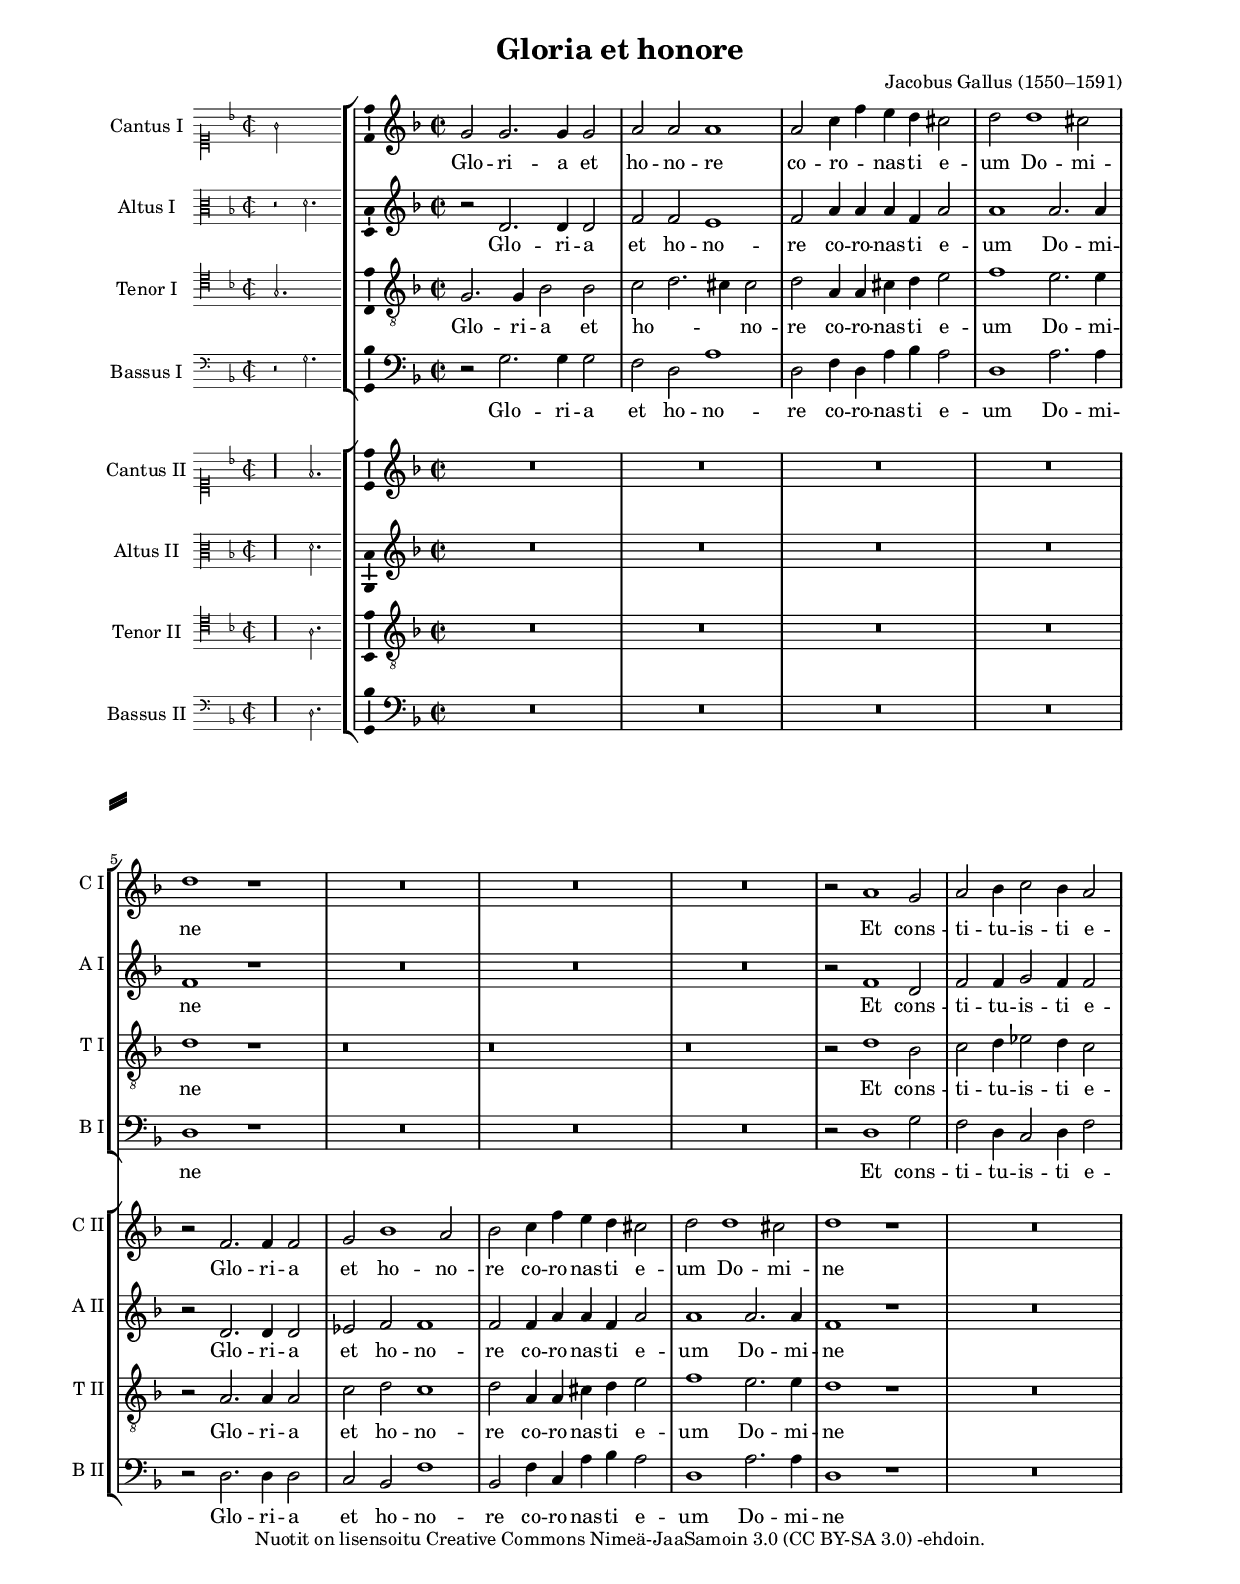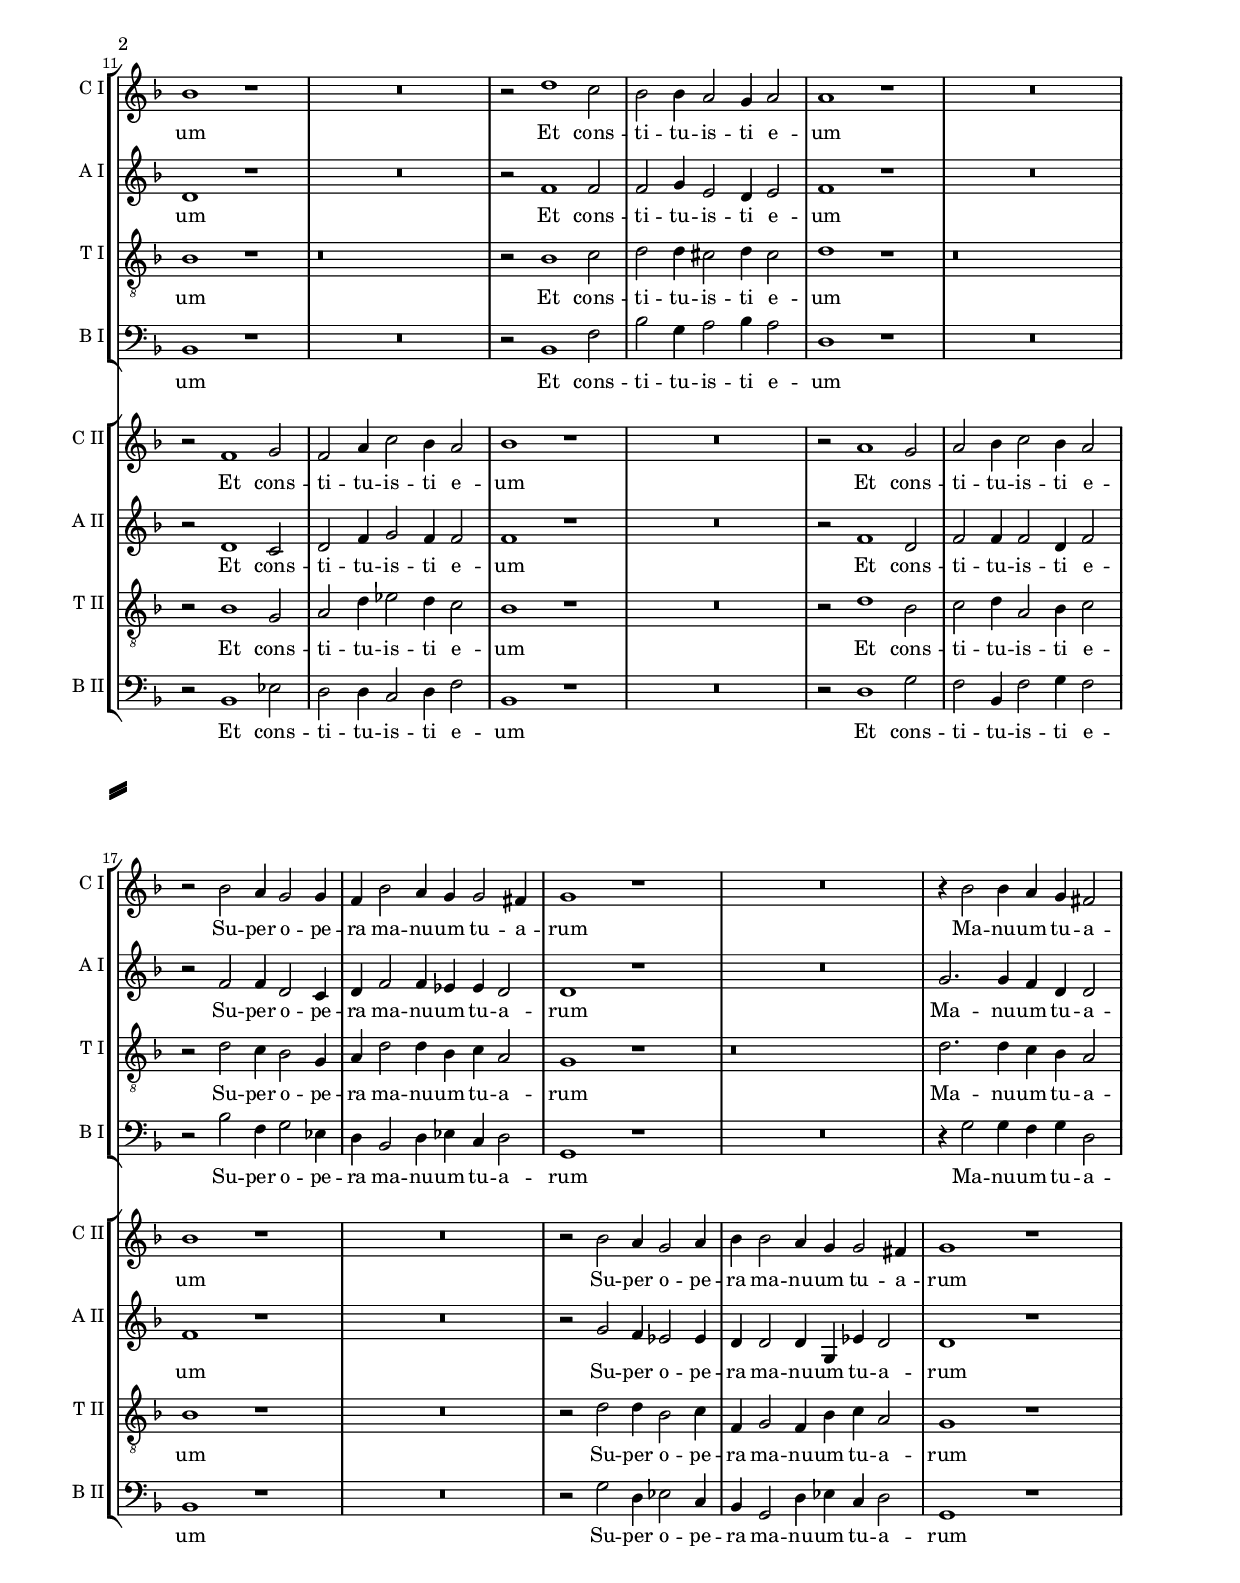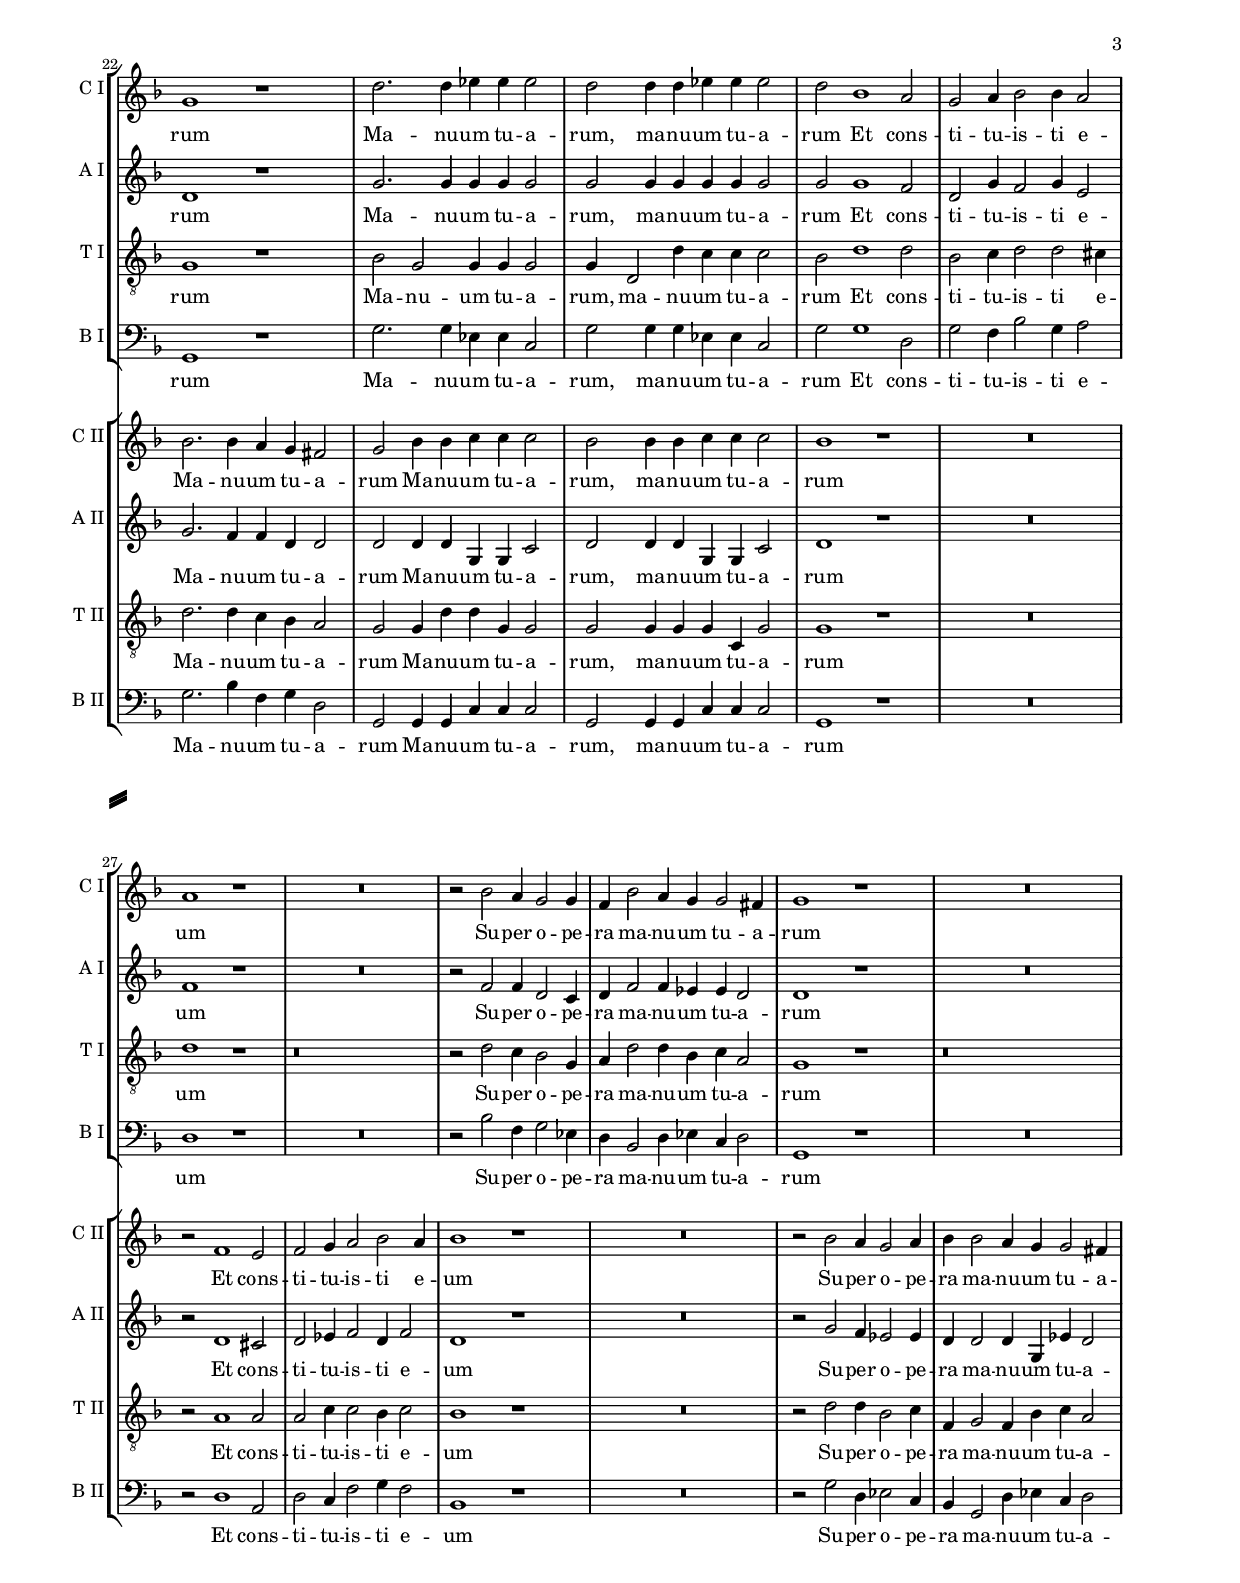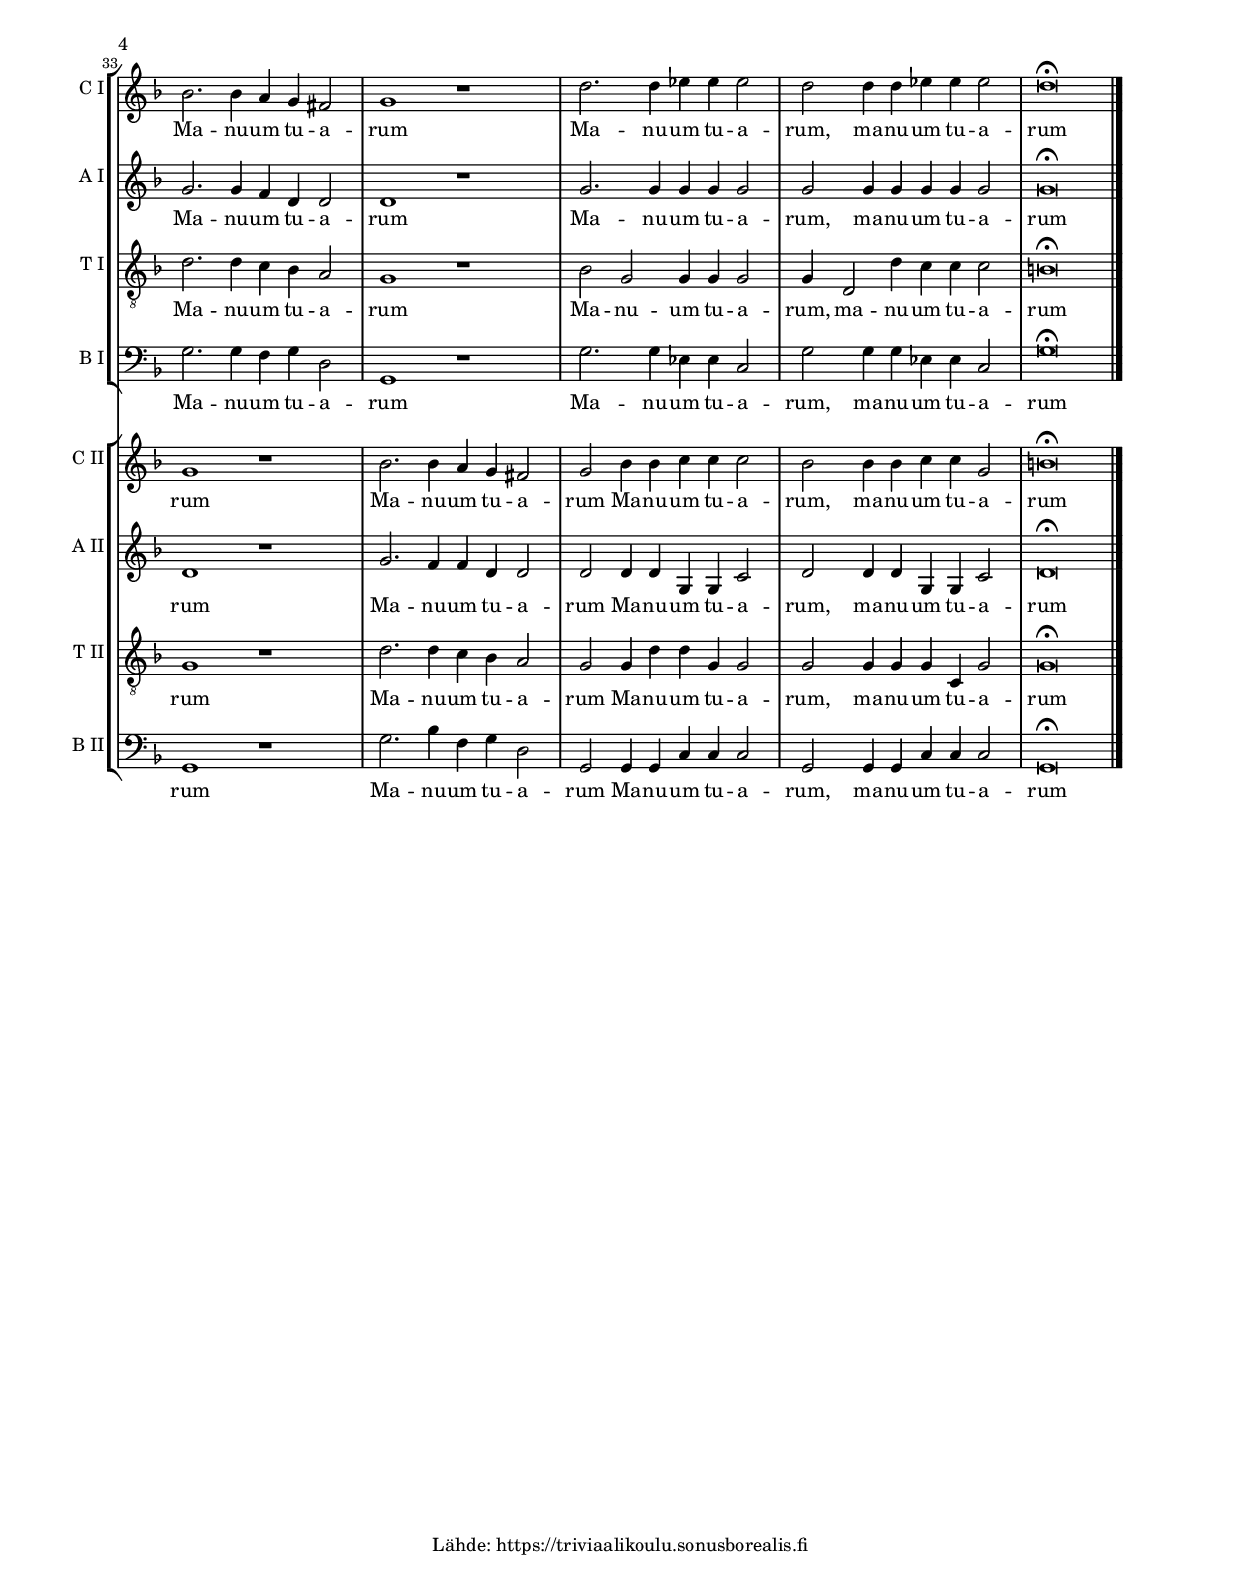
\version "2.19.49"
\include "suomi.ly"

\include "../paper-margins.ily"

#(set-global-staff-size 16)

global = {
%  \numericTimeSignature
  \time 2/2
	\set Timing.measureLength = #(ly:make-moment 4/2)
%  \autoBeamOff
  \key d \minor
  \set Staff.midiInstrument = #"voice oohs"
}

stanzaOneLyricsChoirOne = \lyricmode {
	Glo -- ri -- a et ho -- no -- re
	co -- ro -- nas -- ti e -- um Do -- mi -- ne
	Et cons -- ti -- tu -- is -- ti e -- um
	Et cons -- ti -- tu -- is -- ti e -- um
	Su -- per o -- pe -- ra ma -- nu -- um tu -- a -- rum
	Ma -- nu -- um tu -- a -- rum
	Ma -- nu -- um tu -- a -- rum,
	ma -- nu -- um tu -- a -- rum
	Et cons -- ti -- tu -- is -- ti e -- um
	Su -- per o -- pe -- ra ma -- nu -- um tu -- a -- rum
	Ma -- nu -- um tu -- a -- rum
	Ma -- nu -- um tu -- a -- rum,
	ma -- nu -- um tu -- a -- rum
}




% First choir

SopranoOneMusic = \relative c'' {
	\set Staff.instrumentName = #"Cantus I"
	\set Staff.shortInstrumentName = "C I"

	\incipit { \clef "mensural-c1" \key d \minor \time 2/2 g'2 }

	g2 g2. g4 g2 | a a a1 | a2 c4( f) e d cis2 | d d1 cis2 | 
	d1 r1 | R\breve | R\breve | R\breve |
	r2 a1 g2 | a b4 c2 b4 a2 | b1 r1 | R\breve |

% 2
	r2 d1 c2 | b2 b4 a2 g4 a2 | a1 r1 | R\breve |
	r2 b2 a4 g2 g4 | f b2 a4 g g2 fis4 | g1 r1 | R\breve |
	r4 b2 b4 a g fis2 | g1 r1 |
	d'2. d4 es es es2 | d d4 d es es es2 |

% 3
	d2 b1 a2 | g a4 b2 b4 a2 | a1 r1 | R\breve |
	r2 b a4 g2 g4 | f b2 a4 g g2 fis4 | g1 r1 | R\breve |
	b2. b4 a g fis2 | g1 r1
	d'2. d4 es es es2 | d d4 d es es es2 |
	d\breve\fermata \bar "|."
}


AltoOneMusic = \relative c' {
	\set Staff.instrumentName = #"Altus I"
	\set Staff.shortInstrumentName = "A I"

	\incipit { \clef "mensural-c3" \key d \minor \time 2/2 r2 d'2. }

	r2 d2. d4 d2 | f f e1 | f2 a4 a a f a2 | a1 a2. a4 |
	f1 r1 | R\breve | R\breve | R\breve |
	r2 f1 d2 | f2 f4 g2 f4 f2 | d1 r1 | R\breve |

% 2

	r2 f1 f2 | f2 g4 e2 d4 e2 | f1 r | R\breve |
	r2 f2 f4 d2 c4 | d f2 f4 es es d2 | d1 r | R\breve |
	g2. g4 f d d2 | d1 r | g2. g4 g g g2 | g g4 g g g g2 |

% 3

	g2 g1 f2 | d2 g4 f2 g4 e2 | f1 r | R\breve |
	r2 f f4 d2 c4 | d f2 f4 es es d2 | d1 r | R\breve |
	g2. g4 f d d2 | d1 r | g2. g4 g g g2 | g g4 g g g g2 |
	g\breve\fermata \bar "|."
}


TenoreOneMusic = \relative c' {
	\set Staff.instrumentName = #"Tenor I"
	\set Staff.shortInstrumentName = "T I"

	\incipit { \clef "mensural-c4" \key d \minor \time 2/2 g2. }

	\clef "treble_8"
	g2. g4 b2 b | c( d2. cis4) cis2 | d a4 a cis d e2 | f1 e2. e4 |
	d1 r1 | r\breve | r\breve | r\breve |
	r2 d1 b2 | c d4 es2 d4 c2 | b1 r | r\breve |

% 2
	r2 b1 c2 | d d4 cis2 d4 cis2 | d1 r | r\breve |
	r2 d c4 b2 g4 | a d2 d4 b c a2 | g1 r | r\breve |
	d'2. d4 c b a2 | g1 r | b2 g g4 g g2 | g4 d2 d'4 c c c2 |

% 3
	b2 d1 d2 | b c4 d2 d cis4 | d1 r | r\breve |
	r2 d c4 b2 g4 | a d2 d4 b c a2 | g1 r | r\breve |
	d'2. d4 c b a2 | g1 r | b2 g g4 g g2 | g4 d2 d'4 c c c2 |
	h\breve\fermata \bar "|."
}


BassOneMusic = \relative c' {
	\set Staff.instrumentName = #"Bassus I"
	\set Staff.shortInstrumentName = "B I"

	\incipit { \clef "mensural-f" \key d \minor \time 2/2 r2 g2. }

	\clef bass
	r2 g2. g4 g2 | f d a'1 | d,2 f4 d a' b a2 | d,1 a'2. a4 |
	d,1 r1 | R\breve | R\breve | R\breve |
	r2 d1 g2 | f d4 c2 d4 f2 | b,1 r | R\breve |

% 2
	r2 b1 f'2 | b g4 a2 b4 a2 | d,1 r | R\breve |
	r2 b' f4 g2 es4 | d b2 d4 es c d2 | g,1 r | R\breve |
	r4 g'2 g4 f g d2 | g,1 r | g'2. g4 es es c2 | g' g4 g es es c2 |

%3
	g' g1 d2 | g f4 b2 g4 a2 | d,1 r | R\breve |
	r2 b' f4 g2 es4 | d b2 d4 es c d2 | g,1 r | R\breve |
	g'2. g4 f g d2 | g,1 r | g'2. g4 es es c2 | g' g4 g es es c2 |
	g'\breve\fermata \bar "|."
}




% Second choir

SopranoTwoMusic = \relative c' {
	\set Staff.instrumentName = #"Cantus II"
	\set Staff.shortInstrumentName = "C II"

	\incipit { 
		\clef "mensural-c1" \key d \minor \time 2/2
		r\maxima f'2. 
	}

	R\breve | R | R | R | 
	r2 f2. f4 f2 | g b1 a2 | b2 c4 f e d cis2 | d2 d1 cis2 |
	d1 r1 | R\breve | r2 f,1 g2 | f2 a4 c2 b4 a2 |

% 2
	b1 r | R\breve | r2 a1 g2 | a2 b4 c2 b4 a2 | 
	b1 r | R\breve | r2 b2 a4 g2 a4 | b b2 a4 g g2 fis4 |
	g1 r | b2. b4 a g fis2 | g2 b4 b c c c2 | 
	b2 b4 b c c c2 |

% 3
	b1 r | R\breve | r2 f1 e2 | f g4 a2 b a4 |
	b1 r | R\breve | r2 b2 a4 g2 a4 | b b2 a4 g g2 fis4 |
	g1 r | b2. b4 a g fis2 | g2 b4 b c c c2 | 
	b2 b4 b c c g2 |
	h\breve\fermata \bar "|."
}


AltoTwoMusic = \relative c' {
	\set Staff.instrumentName = #"Altus II"
	\set Staff.shortInstrumentName = "A II"

	\incipit { 
		\clef "mensural-c3" \key d \minor \time 2/2 
		r\maxima d'2. 
	}

	R\breve | R | R | R | 
	r2 d2. d4 d2 | es f f1 | f2 f4 a a f a2 | a1 a2. a4 |
	f1 r1 | R\breve | r2 d1 c2 | d f4 g2 f4 f2 |

% 2
	f1 r | R\breve | r2 f1 d2 | f f4 f2 d4 f2 |
	f1 r | R\breve | r2 g f4 es2 es4 | d d2 d4 g, es' d2 |
	d1 r | g2. f4 f d d2 | d d4 d g, g c2 | d d4 d g, g c2 |

% 3
	d1 r | R\breve | r2 d1 cis2 | d2 es4 f2 d4 f2 |
	d1 r | R\breve | r2 g f4 es2 es4 | d d2 d4 g, es' d2 |
	d1 r | g2. f4 f d d2 | d d4 d g, g c2 | d d4 d g, g c2 |
	d\breve\fermata \bar "|."
}


TenoreTwoMusic = \relative c' {
	\set Staff.instrumentName = #"Tenor II"
	\set Staff.shortInstrumentName = "T II"

	\incipit { 
		\clef "mensural-c4" \key d \minor \time 2/2 
		r\maxima a2.
	}

	\clef "treble_8"
	R\breve | R | R | R | 
	r2 a2. a4 a 2 | c d c1 | d2 a4 a cis d e2 | f1 e2. e4 |
	d1 r | R\breve | r2 b1 g2 | a d4 es2 d4 c2 |

% 2
	b1 r | R\breve | r2 d1 b2 | c d4 a2 b4 c2 |
	b1 r | R\breve | r2 d2 d4 b2 c4 | f, g2 f4 b c a2 |
	g1 r | d'2. d4 c b a2 | g g4 d' d g, g2 | g g4 g g c, g'2 |

% 3
	g1 r | R\breve | r2 a1 a2 | a c4 c2 b4 c2 |
	b1 r | R\breve | r2 d2 d4 b2 c4 | f, g2 f4 b c a2 |
	g1 r | d'2. d4 c b a2 | g g4 d' d g, g2 | g g4 g g c, g'2 |
	g\breve\fermata \bar "|."
}



BassTwoMusic = \relative c {
	\set Staff.instrumentName = #"Bassus II"
	\set Staff.shortInstrumentName = "B II"

	\incipit { 
		\clef "mensural-f" \key d \minor \time 2/2 
		r\maxima d2. 
	}

	\clef bass
	R\breve | R | R | R | 
	r2 d2. d4 d2 | c b f'1 | b,2 f'4 c a' b a2 | d,1 a'2. a4 |
	d,1 r | R\breve | r2 b1 es2 | d d4 c2 d4 f2 |

% 2
	b,1 r | R\breve | r2 d1 g2 | f b,4 f'2 g4 f2 |
	b,1 r | R\breve | r2 g' d4 es2 c4 | b g2 d'4 es c d2 |
	g,1 r | g'2.  b4 f g d2 | g,2 g4 g c c c2 | g g4 g c c c2 |

% 3
	g1 r  | R\breve | r2 d'1 a2 | d c4 f2 g4 f2 | 
	b,1 r | R\breve | r2 g' d4 es2 c4 | b g2 d'4 es c d2 |
	g,1 r | g'2. b4 f g d2 | g,2 g4 g c c c2 | g g4 g c c c2 |
	g\breve\fermata \bar "|."
}



#(set-global-staff-size 16)

\header {
  title = "Gloria et honore"
%  subtitle = ""
  composer = "Jacobus Gallus (1550–1591)"
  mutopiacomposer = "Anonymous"
%  instrument = "Voice (SATB)"
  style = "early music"
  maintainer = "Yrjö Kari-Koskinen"
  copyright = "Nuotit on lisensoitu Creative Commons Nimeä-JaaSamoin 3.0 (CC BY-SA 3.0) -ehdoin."
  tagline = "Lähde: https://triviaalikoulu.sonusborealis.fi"
}

\paper {
	system-separator-markup = \slashSeparator
}

\score {
<<
  \new StaffGroup = choirOneStaff <<
    \new Staff <<
      \new Voice = "Soprano" {
		\global
        \SopranoOneMusic
      }
     \new Lyrics \lyricsto "Soprano" {
       \stanzaOneLyricsChoirOne
     }
    >>
    \new Staff <<
      \new Voice = "Alto" {
        \global
        \AltoOneMusic
      }
     \new Lyrics \lyricsto "Alto" {
       \stanzaOneLyricsChoirOne
     }
    >>
    \new Staff <<
      \new Voice = "Tenore" {
        \global
        \TenoreOneMusic
      }
      \new Lyrics \lyricsto "Tenore" {
       \stanzaOneLyricsChoirOne
      }
    >>
    \new Staff <<
      \new Voice = "Bass" {
        \global
        \BassOneMusic
      }
      \new Lyrics \lyricsto "Bass" {
       \stanzaOneLyricsChoirOne
      }
    >>
  >>

  \new StaffGroup = choirTwoStaff <<
    \new Staff <<
      \new Voice = "SopranoTwo" {
		\global
        \SopranoTwoMusic
      }
     \new Lyrics \lyricsto "SopranoTwo" {
       \stanzaOneLyricsChoirOne
     }
    >>
    \new Staff <<
      \new Voice = "AltoTwo" {
        \global
        \AltoTwoMusic
      }
     \new Lyrics \lyricsto "AltoTwo" {
       \stanzaOneLyricsChoirOne
     }
    >>
    \new Staff <<
      \new Voice = "TenoreTwo" {
        \global
        \TenoreTwoMusic
      }
      \new Lyrics \lyricsto "TenoreTwo" {
       \stanzaOneLyricsChoirOne
      }
    >>
    \new Staff <<
      \new Voice = "BassTwo" {
        \global
        \BassTwoMusic
      }
      \new Lyrics \lyricsto "BassTwo" {
       \stanzaOneLyricsChoirOne
      }
    >>
  >>
>>

  \layout {
    \context {
      \Voice
      \consists "Ambitus_engraver"
		\hide Slur
    }
    indent = 4\cm
    incipit-width = 2.5\cm
    \context {
     \Score
     \override VerticalAxisGroup.remove-first = ##t
    }
  }
}
